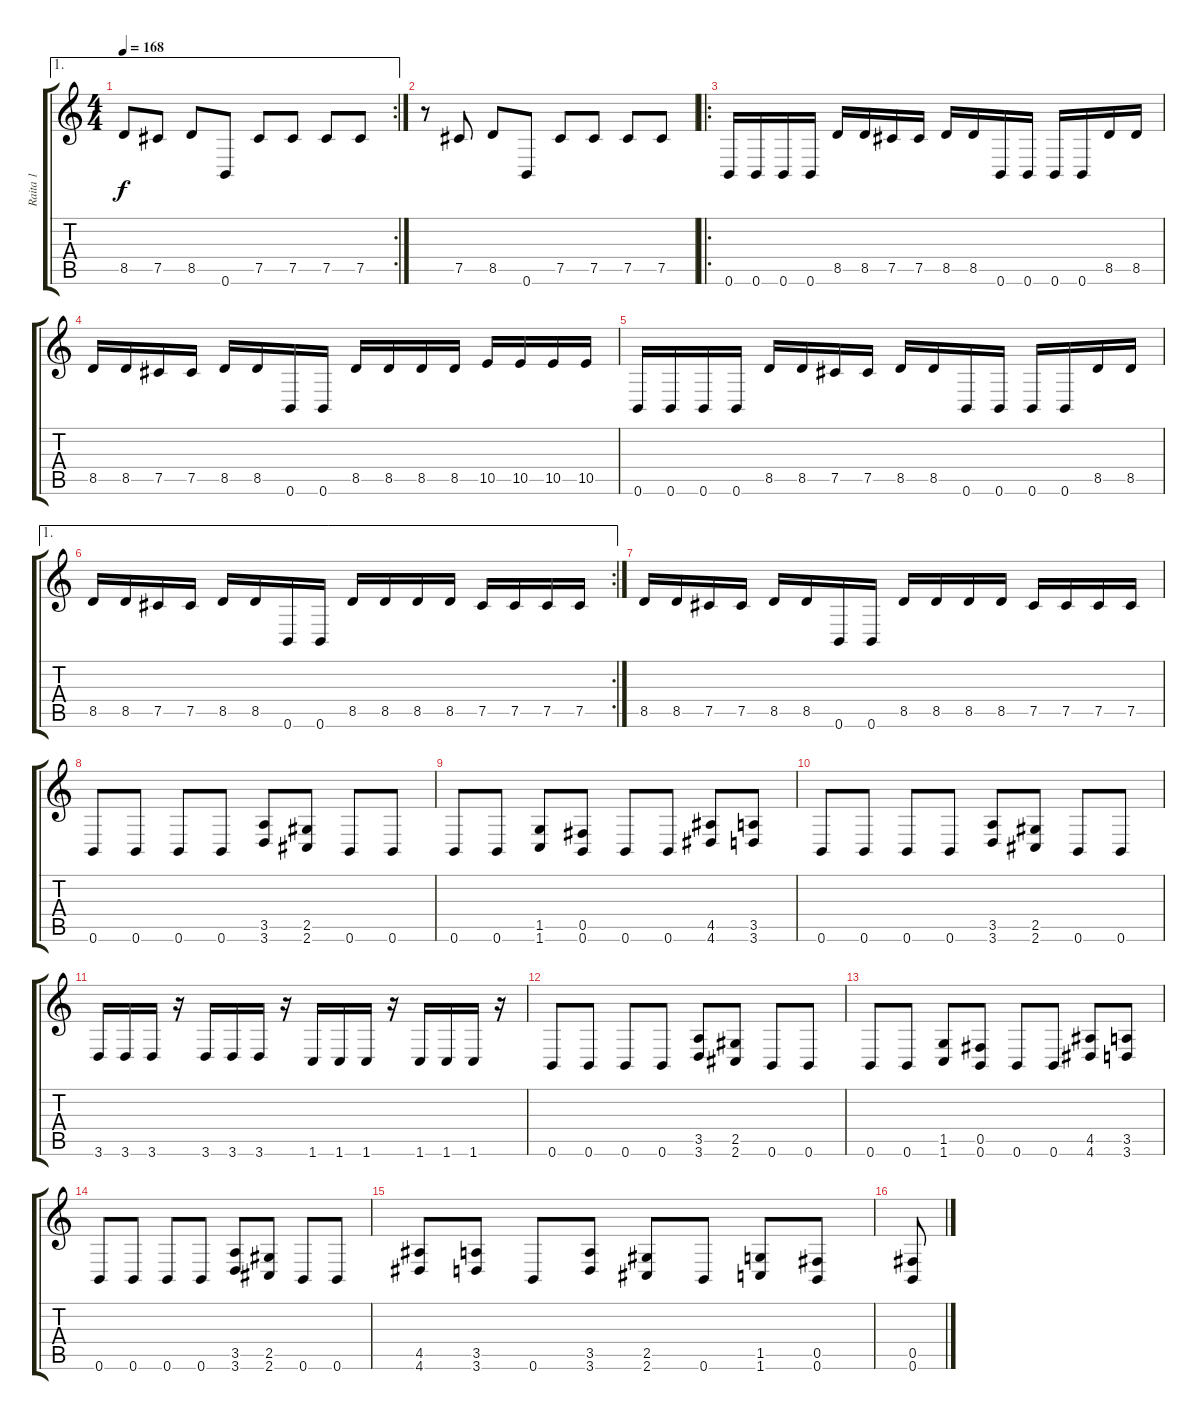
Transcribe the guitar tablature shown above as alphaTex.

\track ("Raita 1" "Raita 1") {instrument distortionguitar}
\staff {score tabs}
\tuning (Db4 Ab3 E3 B2 Gb2 B1) {hide}
\ae 1
\rc 2
\ts (4 4)
\tempo 168
\clef g2
\ks c
8.5{t}.8{dy f} 7.5.8 8.5.8 0.6.8 7.5.8 7.5.8 7.5.8 7.5.8 |
r.8 7.5.8 8.5.8 0.6.8 7.5.8 7.5.8 7.5.8 7.5.8 |
\ro
0.6.16 0.6.16 0.6.16 0.6.16 8.5.16 8.5.16 7.5.16 7.5.16 8.5.16 8.5.16 0.6.16 0.6.16 0.6.16 0.6.16 8.5.16 8.5.16 |
8.5.16 8.5.16 7.5.16 7.5.16 8.5.16 8.5.16 0.6.16 0.6.16 8.5.16 8.5.16 8.5.16 8.5.16 10.5.16 10.5.16 10.5.16 10.5.16 |
0.6.16 0.6.16 0.6.16 0.6.16 8.5.16 8.5.16 7.5.16 7.5.16 8.5.16 8.5.16 0.6.16 0.6.16 0.6.16 0.6.16 8.5.16 8.5.16 |
\ae 1
\rc 2
8.5.16 8.5.16 7.5.16 7.5.16 8.5.16 8.5.16 0.6.16 0.6.16 8.5.16 8.5.16 8.5.16 8.5.16 7.5.16 7.5.16 7.5.16 7.5.16 |
8.5.16 8.5.16 7.5.16 7.5.16 8.5.16 8.5.16 0.6.16 0.6.16 8.5.16 8.5.16 8.5.16 8.5.16 7.5.16 7.5.16 7.5.16 7.5.16 |
0.6.8 0.6.8 0.6.8 0.6.8 (3.5 3.6).8 (2.5 2.6).8 0.6.8 0.6.8 |
0.6.8 0.6.8 (1.5 1.6).8 (0.5 0.6).8 0.6.8 0.6.8 (4.5 4.6).8 (3.5 3.6).8 |
0.6.8 0.6.8 0.6.8 0.6.8 (3.5 3.6).8 (2.5 2.6).8 0.6.8 0.6.8 |
3.6.16 3.6.16 3.6.16 r.16 3.6.16 3.6.16 3.6.16 r.16 1.6.16 1.6.16 1.6.16 r.16 1.6.16 1.6.16 1.6.16 r.16 |
0.6.8 0.6.8 0.6.8 0.6.8 (3.5 3.6).8 (2.5 2.6).8 0.6.8 0.6.8 |
0.6.8 0.6.8 (1.5 1.6).8 (0.5 0.6).8 0.6.8 0.6.8 (4.5 4.6).8 (3.5 3.6).8 |
0.6.8 0.6.8 0.6.8 0.6.8 (3.5 3.6).8 (2.5 2.6).8 0.6.8 0.6.8 |
(4.5 4.6).8 (3.5 3.6).8 0.6.8 (3.5 3.6).8 (2.5 2.6).8 0.6.8 (1.5 1.6).8 (0.5 0.6).8 |
(0.5 0.6).8
